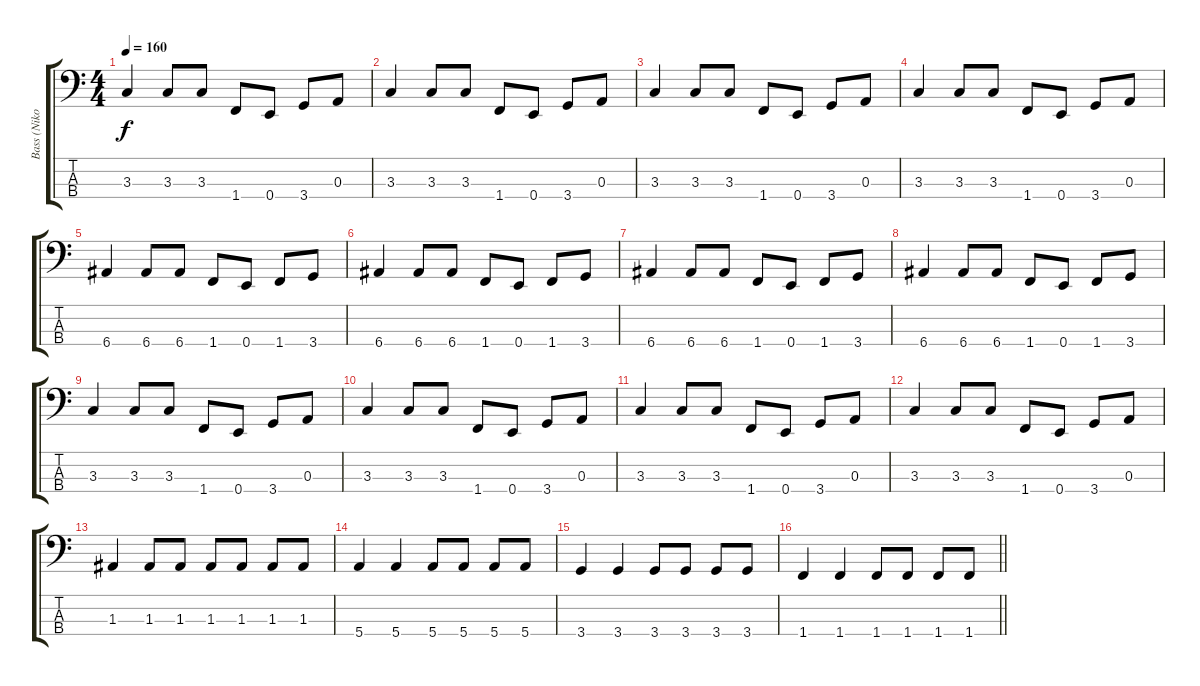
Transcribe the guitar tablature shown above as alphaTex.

\track ("Bass (Nikolai Fraiture)" "Bass (Niko") {instrument electricbasspick}
\staff {score tabs}
\tuning (G2 D2 A1 E1) {hide}
\ts (4 4)
\tempo 160
\clef f4
\ks c
3.3.4{dy f} 3.3.8 3.3.8 1.4.8 0.4.8 3.4.8 0.3.8 |
3.3.4 3.3.8 3.3.8 1.4.8 0.4.8 3.4.8 0.3.8 |
3.3.4 3.3.8 3.3.8 1.4.8 0.4.8 3.4.8 0.3.8 |
3.3.4 3.3.8 3.3.8 1.4.8 0.4.8 3.4.8 0.3.8 |
6.4.4 6.4.8 6.4.8 1.4.8 0.4.8 1.4.8 3.4.8 |
6.4.4 6.4.8 6.4.8 1.4.8 0.4.8 1.4.8 3.4.8 |
6.4.4 6.4.8 6.4.8 1.4.8 0.4.8 1.4.8 3.4.8 |
6.4.4 6.4.8 6.4.8 1.4.8 0.4.8 1.4.8 3.4.8 |
3.3.4 3.3.8 3.3.8 1.4.8 0.4.8 3.4.8 0.3.8 |
3.3.4 3.3.8 3.3.8 1.4.8 0.4.8 3.4.8 0.3.8 |
3.3.4 3.3.8 3.3.8 1.4.8 0.4.8 3.4.8 0.3.8 |
3.3.4 3.3.8 3.3.8 1.4.8 0.4.8 3.4.8 0.3.8 |
1.3.4 1.3.8 1.3.8 1.3.8 1.3.8 1.3.8 1.3.8 |
5.4.4 5.4.4 5.4.8 5.4.8 5.4.8 5.4.8 |
3.4.4 3.4.4 3.4.8 3.4.8 3.4.8 3.4.8 |
\barLineRight lightlight
1.4.4 1.4.4 1.4.8 1.4.8 1.4.8 1.4.8
